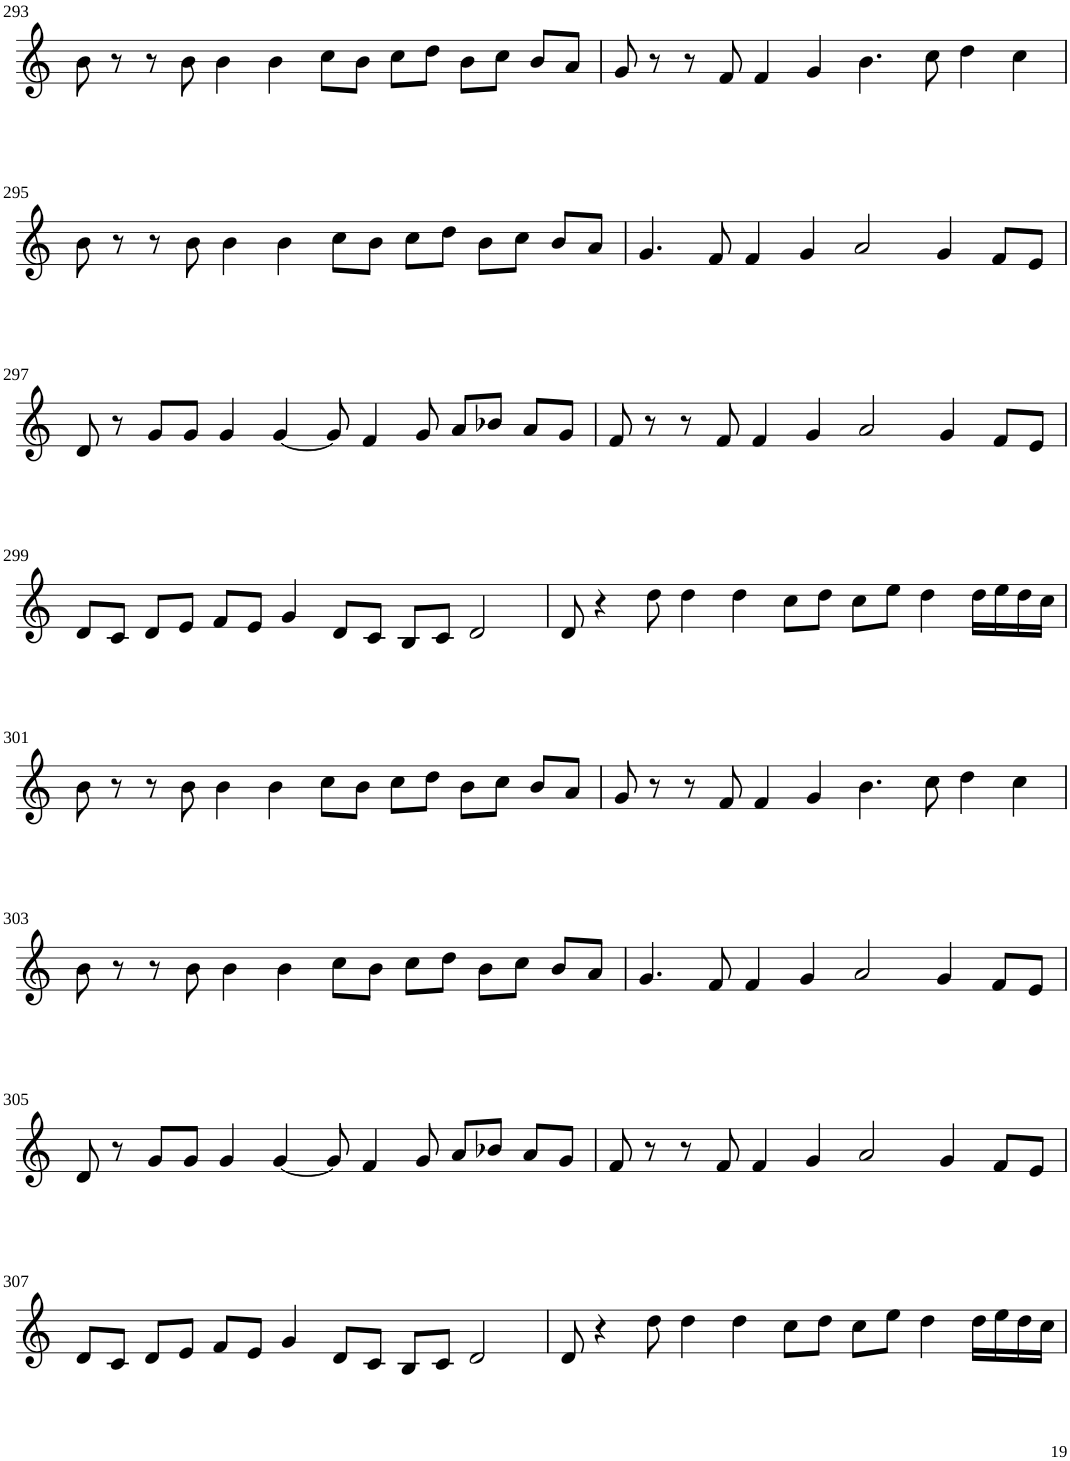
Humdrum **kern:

**kern
*part1
*staff1
*I"Violin
!!LO:PB:g=z
*clefG2
*k[]
*M8/4
=293
8b\
8r
8r
8b\
4b\
4b\
8cc\L
8b\J
8cc\L
8dd\J
8b\L
8cc\J
8b/L
8a/J
=294
8g/
8r
8r
8f/
4f/
4g/
4.b\
8cc\
4dd\
4cc\
!!LO:LB:g=z
=295
8b\
8r
8r
8b\
4b\
4b\
8cc\L
8b\J
8cc\L
8dd\J
8b\L
8cc\J
8b/L
8a/J
=296
4.g/
8f/
4f/
4g/
2a/
4g/
8f/L
8e/J
!!LO:LB:g=z
=297
8d/
8r
8g/L
8g/J
4g/
[4g/
8g/]
4f/
8g/
8a/L
8b-X/J
8a/L
8g/J
=298
8f/
8r
8r
8f/
4f/
4g/
2a/
4g/
8f/L
8e/J
!!LO:LB:g=z
=299
8d/L
8c/J
8d/L
8e/J
8f/L
8e/J
4g/
8d/L
8c/J
8B/L
8c/J
2d/
=300
8d/
4r
8dd\
4dd\
4dd\
8cc\L
8dd\J
8cc\L
8ee\J
4dd\
16dd\LL
16ee\
16dd\
16cc\JJ
!!LO:LB:g=z
=301
8b\
8r
8r
8b\
4b\
4b\
8cc\L
8b\J
8cc\L
8dd\J
8b\L
8cc\J
8b/L
8a/J
=302
8g/
8r
8r
8f/
4f/
4g/
4.b\
8cc\
4dd\
4cc\
!!LO:LB:g=z
=303
8b\
8r
8r
8b\
4b\
4b\
8cc\L
8b\J
8cc\L
8dd\J
8b\L
8cc\J
8b/L
8a/J
=304
4.g/
8f/
4f/
4g/
2a/
4g/
8f/L
8e/J
!!LO:LB:g=z
=305
8d/
8r
8g/L
8g/J
4g/
[4g/
8g/]
4f/
8g/
8a/L
8b-X/J
8a/L
8g/J
=306
8f/
8r
8r
8f/
4f/
4g/
2a/
4g/
8f/L
8e/J
!!LO:LB:g=z
=307
8d/L
8c/J
8d/L
8e/J
8f/L
8e/J
4g/
8d/L
8c/J
8B/L
8c/J
2d/
=308
8d/
4r
8dd\
4dd\
4dd\
8cc\L
8dd\J
8cc\L
8ee\J
4dd\
16dd\LL
16ee\
16dd\
16cc\JJ
=
*-
